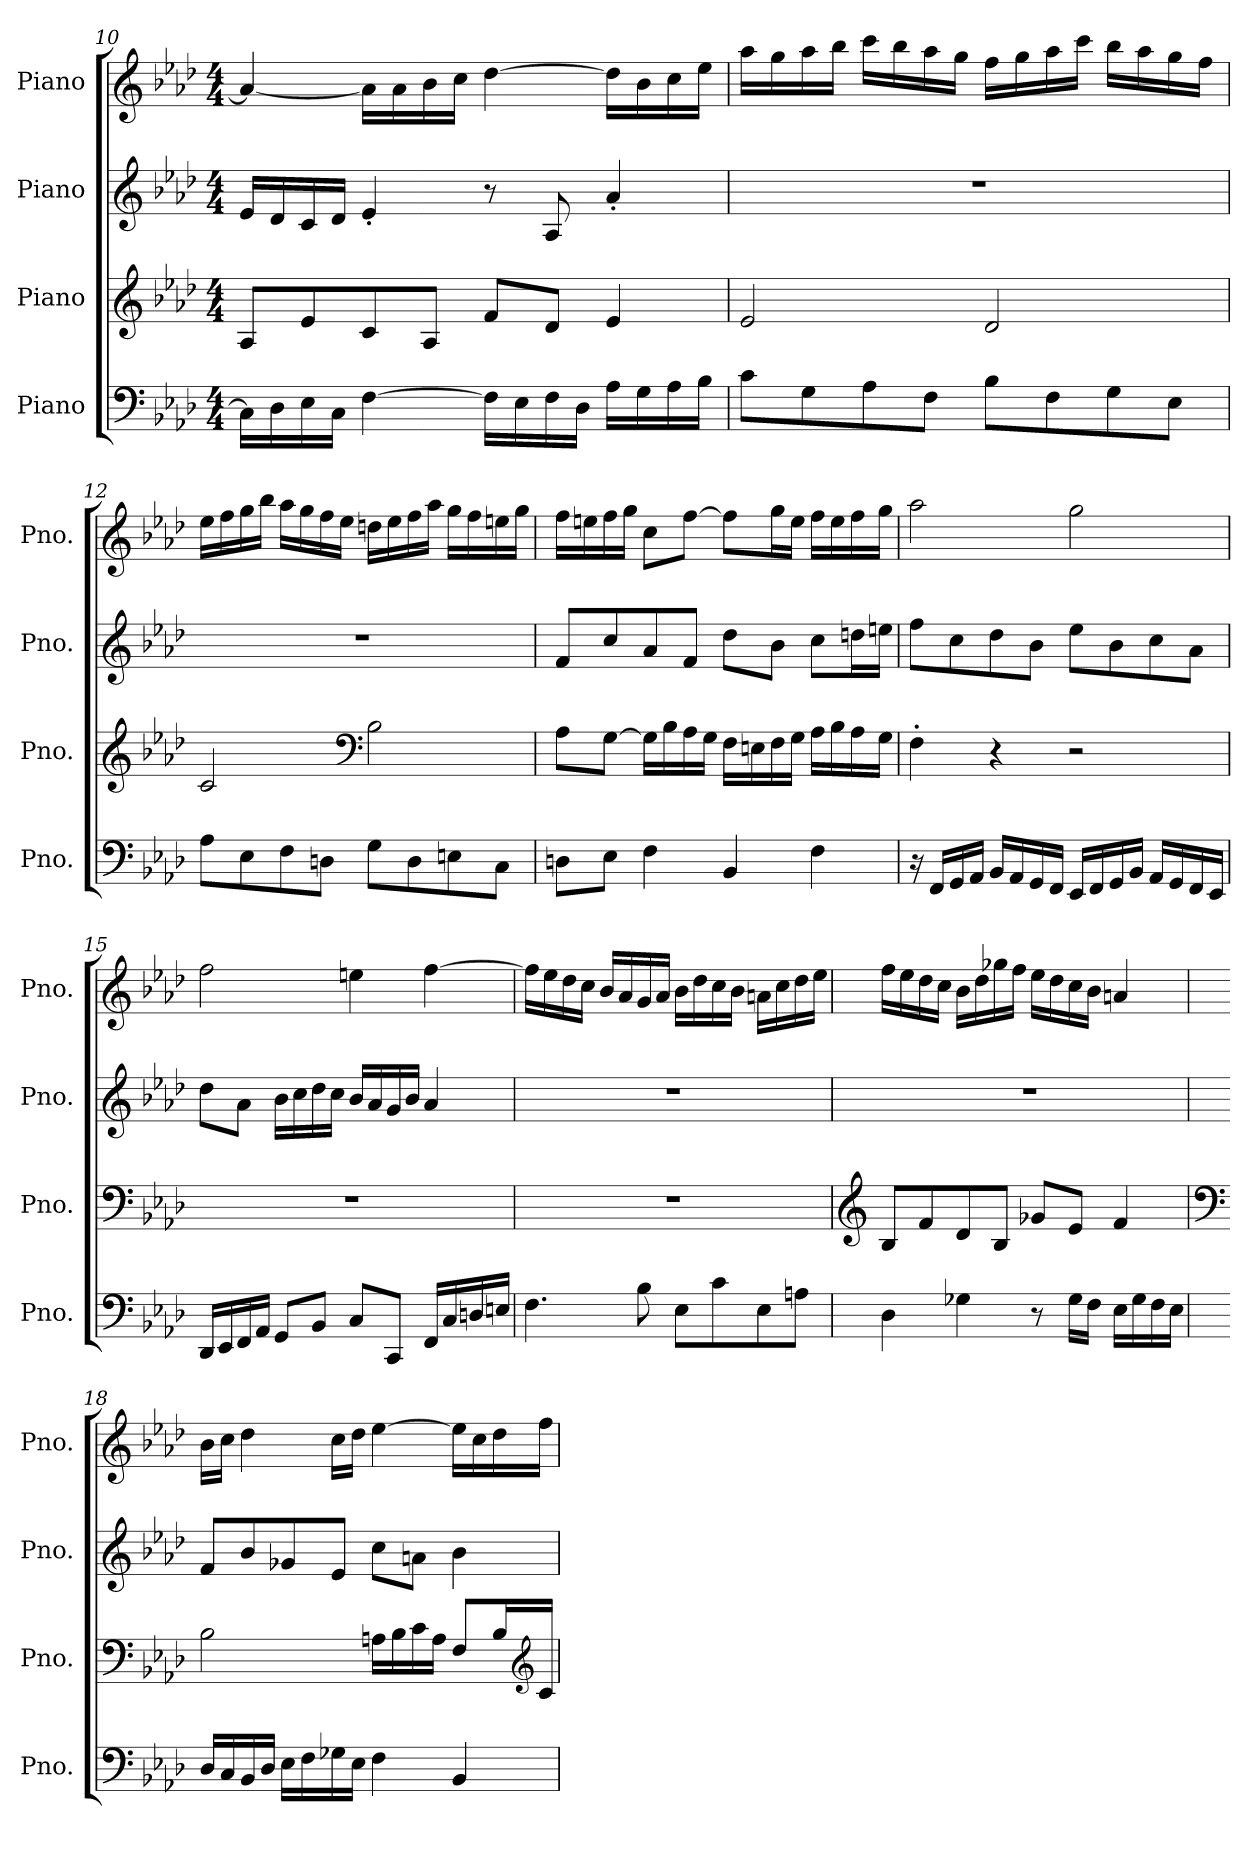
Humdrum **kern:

**kern	**kern	**kern	**kern
*part4	*part3	*part2	*part1
*staff4	*staff3	*staff2	*staff1
*I"Piano	*I"Piano	*I"Piano	*I"Piano
*I'Pno.	*I'Pno.	*I'Pno.	*I'Pno.
!!LO:LB:g=z
*clefF4	*clefG2	*clefG2	*clefG2
*k[b-e-a-d-]	*k[b-e-a-d-]	*k[b-e-a-d-]	*k[b-e-a-d-]
*M4/4	*M4/4	*M4/4	*M4/4
=10	=10	=10	=10
16Ci\LL]	8A-j/L	16e-Z/LL	4a-V/_
16D-i\	.	16d-Z/	.
16E-i\	8e-j/	16cZ/	.
16Ci\JJ	.	16d-Z/JJ	.
[4Fi\	8cj/	4e-'Z/	16a-V\LL]
.	.	.	16a-V\
.	8A-j/J	.	16b-V\
.	.	.	16ccV\JJ
16Fi\LL]	8fj/L	8r	[4dd-V\
16E-i\	.	.	.
16Fi\	8d-j/J	8A-Z/	.
16D-i\JJ	.	.	.
16A-i\LL	4e-j/	4a-'Z/	16dd-V\LL]
16Gi\	.	.	16b-V\
16A-i\	.	.	16ccV\
16B-i\JJ	.	.	16ee-V\JJ
=11	=11	=11	=11
8ci\L	2e-j/	1r	16aa-V\LL
.	.	.	16ggV\
8Gi\	.	.	16aa-V\
.	.	.	16bb-V\JJ
8A-i\	.	.	16cccV\LL
.	.	.	16bb-V\
8Fi\J	.	.	16aa-V\
.	.	.	16ggV\JJ
8B-i\L	2d-j/	.	16ffV\LL
.	.	.	16ggV\
8Fi\	.	.	16aa-V\
.	.	.	16cccV\JJ
8Gi\	.	.	16bb-V\LL
.	.	.	16aa-V\
8E-i\J	.	.	16ggV\
.	.	.	16ffV\JJ
!!LO:LB:g=z
=12	=12	=12	=12
8A-i\L	2cj/	1r	16ee-V\LL
.	.	.	16ffV\
8E-i\	.	.	16ggV\
.	.	.	16bb-V\JJ
8Fi\	.	.	16aa-V\LL
.	.	.	16ggV\
8Dni\J	.	.	16ffV\
.	.	.	16ee-V\JJ
*	*clefF4	*	*
8Gi\L	2B-j\	.	16ddnV\LL
.	.	.	16ee-V\
8Di\	.	.	16ffV\
.	.	.	16aa-V\JJ
8Eni\	.	.	16ggV\LL
.	.	.	16ffV\
8Ci\J	.	.	16eenV\
.	.	.	16ggV\JJ
=13	=13	=13	=13
8Dni\L	8A-j\L	8fZ/L	16ffV\LL
.	.	.	16eenV\
8E-i\J	[8Gj\J	8ccZ/	16ffV\
.	.	.	16ggV\JJ
4Fi\	16Gj\LL]	8a-Z/	8ccV\L
.	16B-j\	.	.
.	16A-j\	8fZ/J	[8ffV\J
.	16Gj\JJ	.	.
4BB-i/	16Fj\LL	8dd-Z\L	8ffV\L]
.	16Enj\	.	.
.	16Fj\	8b-Z\J	16ggV\L
.	16Gj\JJ	.	16eeV\JJ
4Fi\	16A-j\LL	8ccZ\L	16ffV\LL
.	16B-j\	.	16eeV\
.	16A-j\	16ddnZ\L	16ffV\
.	16Gj\JJ	16eenZ\JJ	16ggV\JJ
!!LO:PB:g=z
=14	=14	=14	=14
16r	4F'j\	8ffZ\L	2aa-V\
16FFi/LL	.	.	.
16GGi/	.	8ccZ\	.
16AA-i/JJ	.	.	.
16BB-i/LL	4r	8dd-Z\	.
16AA-i/	.	.	.
16GGi/	.	8b-Z\J	.
16FFi/JJ	.	.	.
16EE-i/LL	2r	8ee-Z\L	2ggV\
16FFi/	.	.	.
16GGi/	.	8b-Z\	.
16BB-i/JJ	.	.	.
16AA-i/LL	.	8ccZ\	.
16GGi/	.	.	.
16FFi/	.	8a-Z\J	.
16EE-i/JJ	.	.	.
=15	=15	=15	=15
16DD-i/LL	1r	8dd-Z\L	2ffV\
16EE-i/	.	.	.
16FFi/	.	8a-Z\J	.
16AA-i/JJ	.	.	.
8GGi/L	.	16b-Z\LL	.
.	.	16ccZ\	.
8BB-i/J	.	16dd-Z\	.
.	.	16ccZ\JJ	.
8Ci/L	.	16b-Z/LL	4eenV\
.	.	16a-Z/	.
8CCi/J	.	16gZ/	.
.	.	16b-Z/JJ	.
16FFi/LL	.	4a-Z/	[4ffV\
16Ci/	.	.	.
16Dni/	.	.	.
16Eni/JJ	.	.	.
!!LO:LB:g=z
=16	=16	=16	=16
4.Fi\	1r	1r	16ffV\LL]
.	.	.	16ee-V\
.	.	.	16dd-V\
.	.	.	16ccV\JJ
.	.	.	16b-V/LL
.	.	.	16a-V/
8B-i\	.	.	16gV/
.	.	.	16a-V/JJ
8E-i\L	.	.	16b-V\LL
.	.	.	16dd-V\
8ci\	.	.	16ccV\
.	.	.	16b-V\JJ
8E-i\	.	.	16anV\LL
.	.	.	16ccV\
8Ani\J	.	.	16dd-V\
.	.	.	16ee-V\JJ
=17	=17	=17	=17
*	*clefG2	*	*
4D-i\	8B-j/L	1r	16ffV\LL
.	.	.	16ee-V\
.	8fj/	.	16dd-V\
.	.	.	16ccV\JJ
4G-Xi\	8d-j/	.	16b-V\LL
.	.	.	16dd-V\
.	8B-j/J	.	16gg-XV\
.	.	.	16ffV\JJ
8r	8g-Xj/L	.	16ee-V\LL
.	.	.	16dd-V\
16G-i\LL	8e-j/J	.	16ccV\
16Fi\JJ	.	.	16b-V\JJ
16E-i\LL	4fj/	.	4anV/
16G-i\	.	.	.
16Fi\	.	.	.
16E-i\JJ	.	.	.
!!LO:LB:g=z
=18	=18	=18	=18
*	*clefF4	*	*
16D-i/LL	2B-j\	8fZ/L	16b-V\LL
16Ci/	.	.	16ccV\JJ
16BB-i/	.	8b-Z/	4dd-V\
16D-i/JJ	.	.	.
16E-i\LL	.	8g-XZ/	.
16Fi\	.	.	.
16G-Xi\	.	8e-Z/J	16ccV\LL
16E-i\JJ	.	.	16dd-V\JJ
4Fi\	16Anj\LL	8ccZ\L	[4ee-V\
.	16B-j\	.	.
.	16cj\	8anZ\J	.
.	16Aj\JJ	.	.
4BB-i/	8Fj/L	4b-Z\	16ee-V\LL]
.	.	.	16ccV\
.	16B-j/L	.	16dd-V\
*	*clefG2	*	*
.	16cj/JJ	.	16ffV\JJ
=	=	=	=
*-	*-	*-	*-
